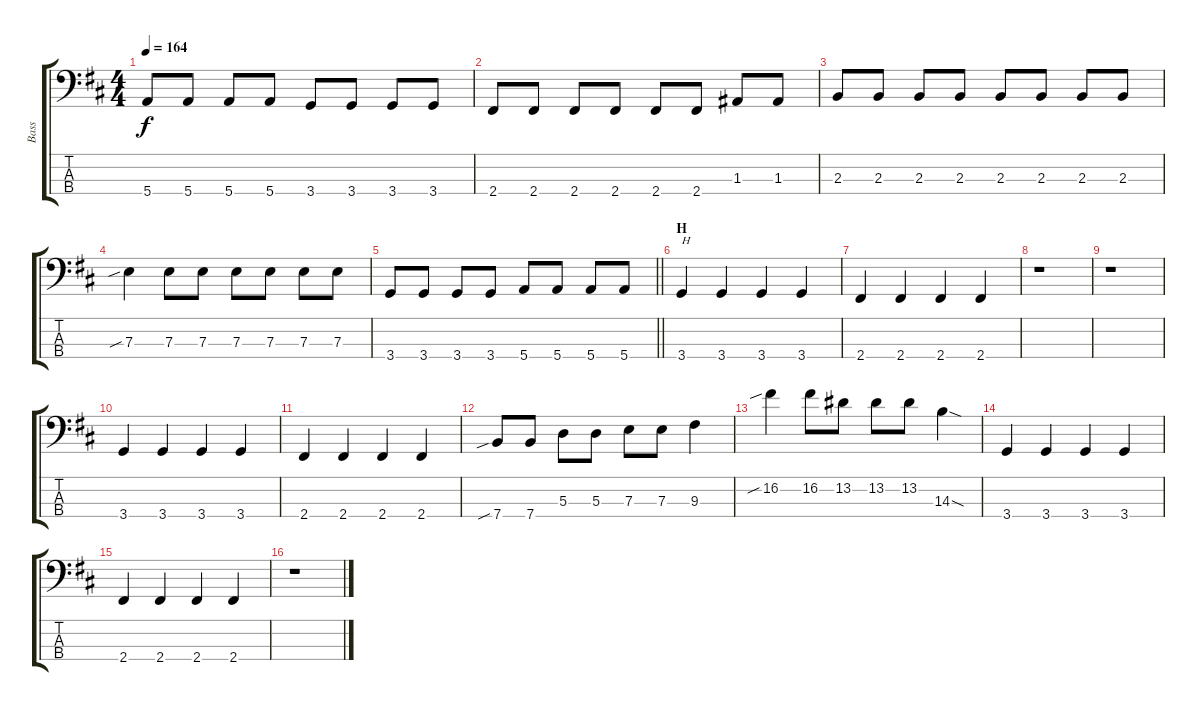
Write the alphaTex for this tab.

\track ("Bass" "Bass") {instrument electricbasspick}
\staff {score tabs}
\tuning (G2 D2 A1 E1) {hide}
\ts (4 4)
\tempo 164
\clef f4
\ks d
5.4.8{dy f} 5.4.8 5.4.8 5.4.8 3.4.8 3.4.8 3.4.8 3.4.8 |
2.4.8 2.4.8 2.4.8 2.4.8 2.4.8 2.4.8 1.3.8 1.3.8 |
2.3.8 2.3.8 2.3.8 2.3.8 2.3.8 2.3.8 2.3.8 2.3.8 |
7.3{sib}.4 7.3.8 7.3.8 7.3.8 7.3.8 7.3.8 7.3.8 |
\barLineRight lightlight
3.4.8 3.4.8 3.4.8 3.4.8 5.4.8 5.4.8 5.4.8 5.4.8 |
\section ("" "H")
3.4.4{txt "H"} 3.4.4 3.4.4 3.4.4 |
2.4.4 2.4.4 2.4.4 2.4.4 |
r.1 |
r.1 |
3.4.4 3.4.4 3.4.4 3.4.4 |
2.4.4 2.4.4 2.4.4 2.4.4 |
7.4{sib}.8 7.4.8 5.3.8 5.3.8 7.3.8 7.3.8 9.3.4 |
16.2{sib}.4 16.2.8 13.2.8 13.2.8 13.2.8 14.3{sod}.4 |
3.4.4 3.4.4 3.4.4 3.4.4 |
2.4.4 2.4.4 2.4.4 2.4.4 |
r.1
